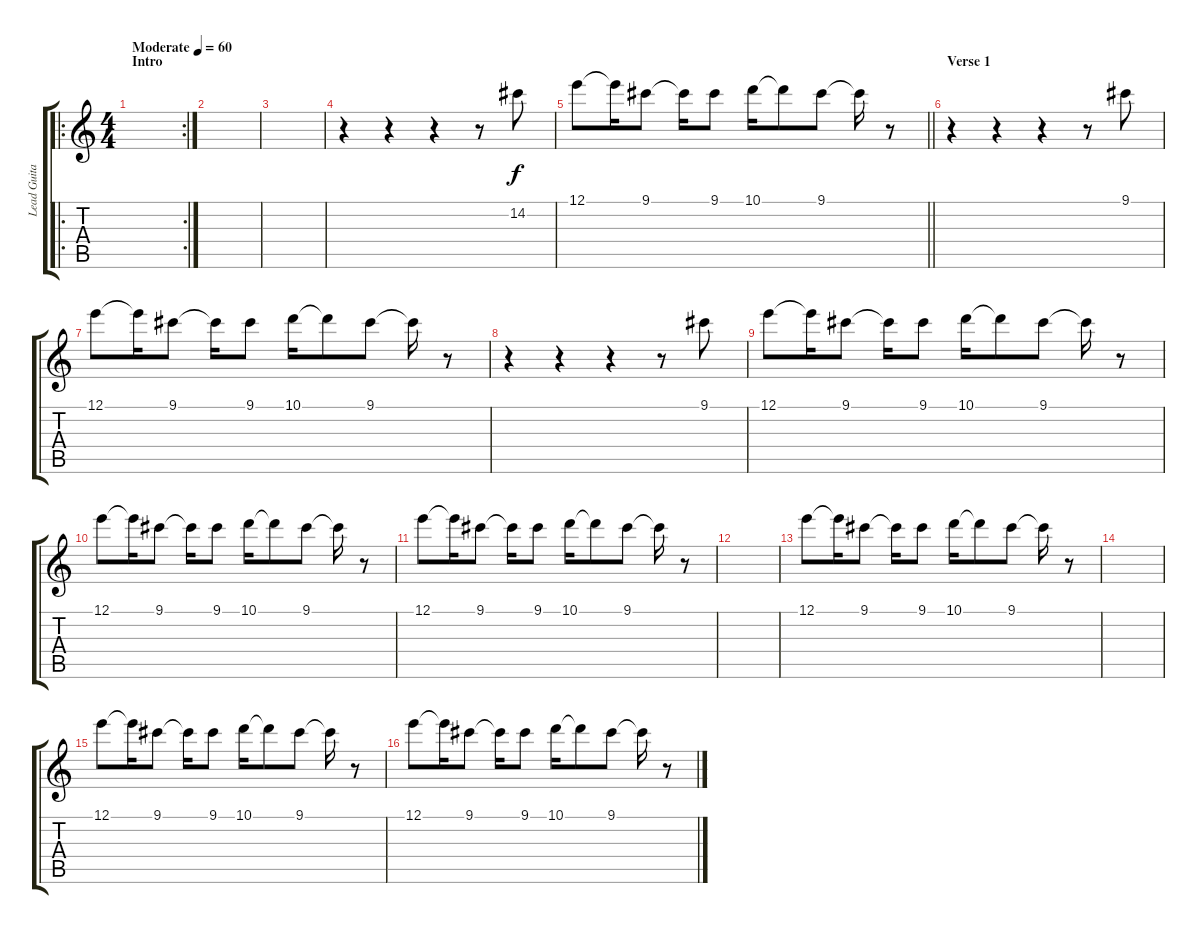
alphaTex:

\track ("Lead Guitar" "Lead Guita") {instrument acousticguitarnylon}
\staff {score tabs}
\tuning (E4 B3 G3 D3 A2 E2) {hide}
\ro
\rc 2
\ts (4 4)
\section ("" "Intro")
\tempo (60 "Moderate")
\clef g2
\ks c
|
|
|
r.4 r.4 r.4 r.8 14.2.8 |
\barLineRight lightlight
12.1.8 12.1{t}.16 9.1.8 9.1{t}.16 9.1.8 10.1.16 10.1{t}.8 9.1.8 9.1{t}.16 r.8 |
\section ("" "Verse 1")
r.4 r.4 r.4 r.8 9.1.8 |
12.1.8 12.1{t}.16 9.1.8 9.1{t}.16 9.1.8 10.1.16 10.1{t}.8 9.1.8 9.1{t}.16 r.8 |
r.4 r.4 r.4 r.8 9.1.8 |
12.1.8 12.1{t}.16 9.1.8 9.1{t}.16 9.1.8 10.1.16 10.1{t}.8 9.1.8 9.1{t}.16 r.8 |
12.1.8 12.1{t}.16 9.1.8 9.1{t}.16 9.1.8 10.1.16 10.1{t}.8 9.1.8 9.1{t}.16 r.8 |
12.1.8 12.1{t}.16 9.1.8 9.1{t}.16 9.1.8 10.1.16 10.1{t}.8 9.1.8 9.1{t}.16 r.8 |
|
12.1.8 12.1{t}.16 9.1.8 9.1{t}.16 9.1.8 10.1.16 10.1{t}.8 9.1.8 9.1{t}.16 r.8 |
|
12.1.8 12.1{t}.16 9.1.8 9.1{t}.16 9.1.8 10.1.16 10.1{t}.8 9.1.8 9.1{t}.16 r.8 |
12.1.8 12.1{t}.16 9.1.8 9.1{t}.16 9.1.8 10.1.16 10.1{t}.8 9.1.8 9.1{t}.16 r.8
